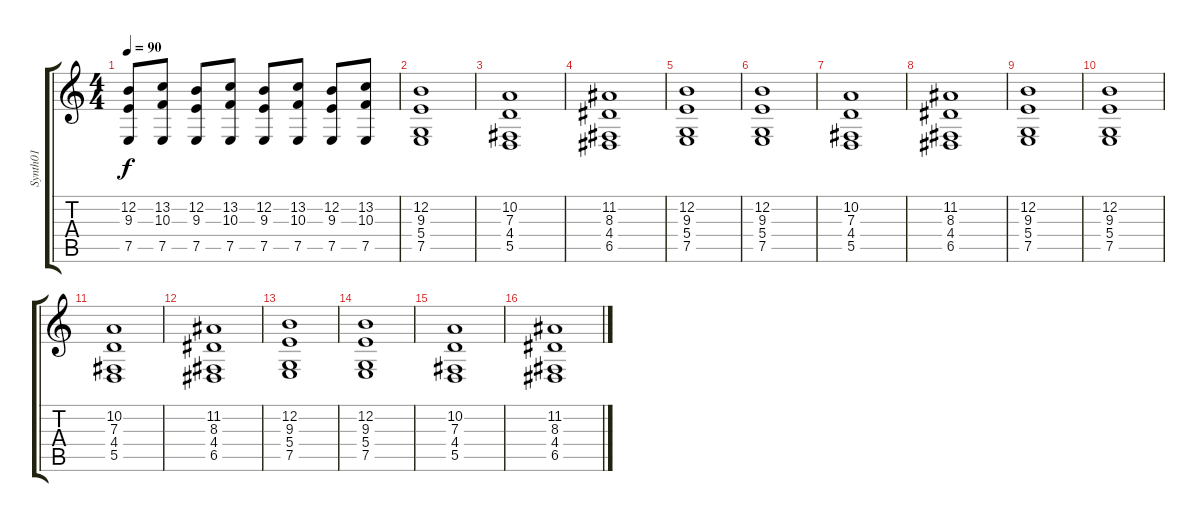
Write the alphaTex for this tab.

\track ("Synth01" "Synth01") {instrument pad7halo}
\staff {score tabs}
\tuning (E4 B3 G3 D3 A2 E2) {hide}
\ts (4 4)
\tempo 90
\clef g2
\ks c
(12.2 9.3 7.5).8{dy f} (13.2 10.3 7.5).8 (12.2 9.3 7.5).8 (13.2 10.3 7.5).8 (12.2 9.3 7.5).8 (13.2 10.3 7.5).8 (12.2 9.3 7.5).8 (13.2 10.3 7.5).8 |
(12.2 9.3 5.4 7.5).1 |
(10.2 7.3 4.4 5.5).1 |
(11.2 8.3 4.4 6.5).1 |
(12.2 9.3 5.4 7.5).1 |
(12.2 9.3 5.4 7.5).1 |
(10.2 7.3 4.4 5.5).1 |
(11.2 8.3 4.4 6.5).1 |
(12.2 9.3 5.4 7.5).1 |
(12.2 9.3 5.4 7.5).1 |
(10.2 7.3 4.4 5.5).1 |
(11.2 8.3 4.4 6.5).1 |
(12.2 9.3 5.4 7.5).1 |
(12.2 9.3 5.4 7.5).1 |
(10.2 7.3 4.4 5.5).1 |
(11.2 8.3 4.4 6.5).1
